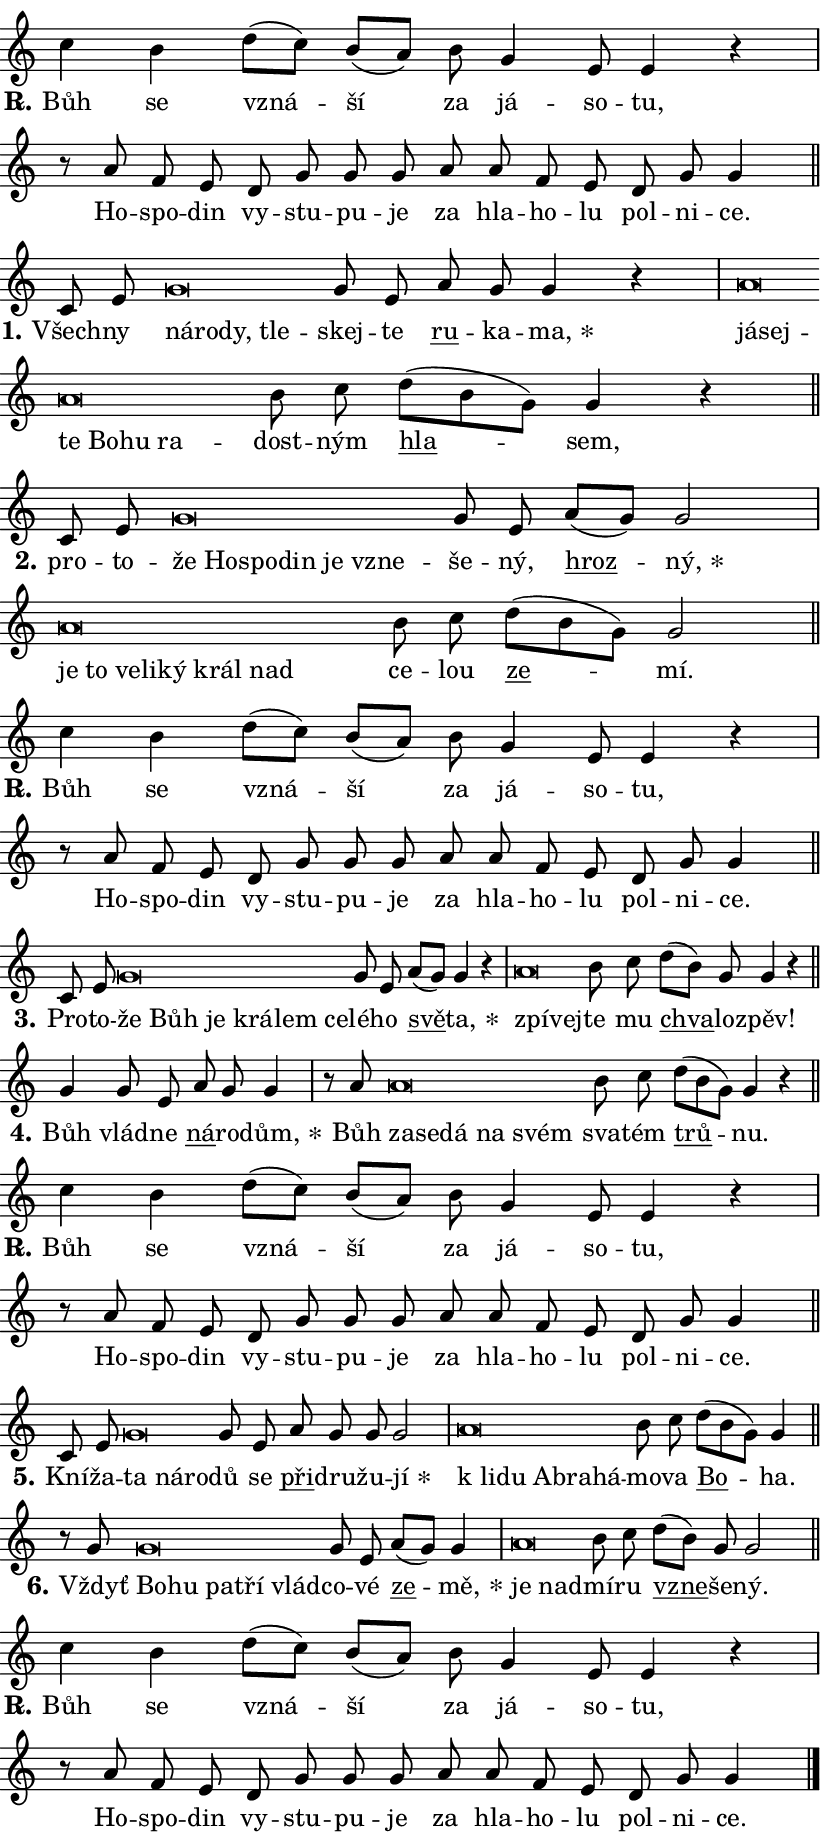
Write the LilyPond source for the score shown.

\version "2.24.0"
\header { tagline = "" }
\paper {
  indent = 0\cm
  top-margin = 0\cm
  right-margin = 0.13\cm % to fit lyric hyphens
  bottom-margin = 0\cm
  left-margin = 0\cm
  paper-width = 14\cm
  page-breaking = #ly:one-page-breaking
  system-system-spacing.basic-distance = #11
  score-system-spacing.basic-distance = #11
  ragged-last = ##f
}


%% Author: Thomas Morley
%% https://lists.gnu.org/archive/html/lilypond-user/2020-05/msg00002.html
#(define (line-position grob)
"Returns position of @var[grob} in current system:
   @code{'start}, if at first time-step
   @code{'end}, if at last time-step
   @code{'middle} otherwise
"
  (let* ((col (ly:item-get-column grob))
         (ln (ly:grob-object col 'left-neighbor))
         (rn (ly:grob-object col 'right-neighbor))
         (col-to-check-left (if (ly:grob? ln) ln col))
         (col-to-check-right (if (ly:grob? rn) rn col))
         (break-dir-left
           (and
             (ly:grob-property col-to-check-left 'non-musical #f)
             (ly:item-break-dir col-to-check-left)))
         (break-dir-right
           (and
             (ly:grob-property col-to-check-right 'non-musical #f)
             (ly:item-break-dir col-to-check-right))))
        (cond ((eqv? 1 break-dir-left) 'start)
              ((eqv? -1 break-dir-right) 'end)
              (else 'middle))))

#(define (tranparent-at-line-position vctor)
  (lambda (grob)
  "Relying on @code{line-position} select the relevant enry from @var{vctor}.
Used to determine transparency,"
    (case (line-position grob)
      ((end) (not (vector-ref vctor 0)))
      ((middle) (not (vector-ref vctor 1)))
      ((start) (not (vector-ref vctor 2))))))

noteHeadBreakVisibility =
#(define-music-function (break-visibility)(vector?)
"Makes @code{NoteHead}s transparent relying on @var{break-visibility}"
#{
  \override NoteHead.transparent =
    #(tranparent-at-line-position break-visibility)
#})

#(define delete-ledgers-for-transparent-note-heads
  (lambda (grob)
    "Reads whether a @code{NoteHead} is transparent.
If so this @code{NoteHead} is removed from @code{'note-heads} from
@var{grob}, which is supposed to be @code{LedgerLineSpanner}.
As a result ledgers are not printed for this @code{NoteHead}"
    (let* ((nhds-array (ly:grob-object grob 'note-heads))
           (nhds-list
             (if (ly:grob-array? nhds-array)
                 (ly:grob-array->list nhds-array)
                 '()))
           ;; Relies on the transparent-property being done before
           ;; Staff.LedgerLineSpanner.after-line-breaking is executed.
           ;; This is fragile ...
           (to-keep
             (remove
               (lambda (nhd)
                 (ly:grob-property nhd 'transparent #f))
               nhds-list)))
      ;; TODO find a better method to iterate over grob-arrays, similiar
      ;; to filter/remove etc for lists
      ;; For now rebuilt from scratch
      (set! (ly:grob-object grob 'note-heads)  '())
      (for-each
        (lambda (nhd)
          (ly:pointer-group-interface::add-grob grob 'note-heads nhd))
        to-keep))))

squashNotes = {
  \override NoteHead.X-extent = #'(-0.2 . 0.2)
  \override NoteHead.Y-extent = #'(-0.75 . 0)
  \override NoteHead.stencil =
    #(lambda (grob)
       (let ((pos (ly:grob-property grob 'staff-position)))
         (begin
           (if (< pos -7) (display "ERROR: Lower brevis then expected\n") (display ""))
           (if (<= pos -6) ly:text-interface::print ly:note-head::print))))
}
unSquashNotes = {
  \revert NoteHead.X-extent
  \revert NoteHead.Y-extent
  \revert NoteHead.stencil
}

hideNotes = \noteHeadBreakVisibility #begin-of-line-visible
unHideNotes = \noteHeadBreakVisibility #all-visible

% work-around for resetting accidentals
% https://lilypond.org/doc/v2.23/Documentation/notation/displaying-rhythms#unmetered-music
cadenzaMeasure = {
  \cadenzaOff
  \partial 1024 s1024
  \cadenzaOn
}

#(define-markup-command (accent layout props text) (markup?)
  "Underline accented syllable"
  (interpret-markup layout props
    #{\markup \override #'(offset . 4.3) \underline { #text }#}))

responsum = \markup \concat {
  "R" \hspace #-1.05 \path #0.1 #'((moveto 0 0.07) (lineto 0.9 0.8)) \hspace #0.05 "."
}

spaceSize = #0.6828661417322834 % exact space size for TeX Gyre Schola

\layout {
  \context {
    \Staff
    \remove "Time_signature_engraver"
    \override LedgerLineSpanner.after-line-breaking = #delete-ledgers-for-transparent-note-heads
  }
  \context {
    \Lyrics {
      \override LyricSpace.minimum-distance = \spaceSize
      \override LyricText.font-name = #"TeX Gyre Schola"
      \override LyricText.font-size = 1
      \override StanzaNumber.font-name = #"TeX Gyre Schola Bold"
      \override StanzaNumber.font-size = 1
    }
  }
  \context {
    \Score 
    \override NoteHead.text =
      #(lambda (grob) 
        (let ((pos (ly:grob-property grob 'staff-position)))
          #{\markup {
            \combine
              \halign #-0.55 \raise #(if (= pos -6) 0 0.5) \override #'(thickness . 2) \draw-line #'(3.2 . 0)
              \musicglyph "noteheads.sM1"
          }#}))
  }
}

% magnetic-lyrics.ily
%
%   written by
%     Jean Abou Samra <jean@abou-samra.fr>
%     Werner Lemberg <wl@gnu.org>
%
%   adapted by
%     Jiri Hon <jiri.hon@gmail.com>
%
% Version 2022-Apr-15

% https://www.mail-archive.com/lilypond-user@gnu.org/msg149350.html

#(define (Left_hyphen_pointer_engraver context)
   "Collect syllable-hyphen-syllable occurrences in lyrics and store
them in properties.  This engraver only looks to the left.  For
example, if the lyrics input is @code{foo -- bar}, it does the
following.

@itemize @bullet
@item
Set the @code{text} property of the @code{LyricHyphen} grob between
@q{foo} and @q{bar} to @code{foo}.

@item
Set the @code{left-hyphen} property of the @code{LyricText} grob with
text @q{foo} to the @code{LyricHyphen} grob between @q{foo} and
@q{bar}.
@end itemize

Use this auxiliary engraver in combination with the
@code{lyric-@/text::@/apply-@/magnetic-@/offset!} hook."
   (let ((hyphen #f)
         (text #f))
     (make-engraver
      (acknowledgers
       ((lyric-syllable-interface engraver grob source-engraver)
        (set! text grob)))
      (end-acknowledgers
       ((lyric-hyphen-interface engraver grob source-engraver)
        ;(when (not (grob::has-interface grob 'lyric-space-interface))
          (set! hyphen grob)));)
      ((stop-translation-timestep engraver)
       (when (and text hyphen)
         (ly:grob-set-object! text 'left-hyphen hyphen))
       (set! text #f)
       (set! hyphen #f)))))

#(define (lyric-text::apply-magnetic-offset! grob)
   "If the space between two syllables is less than the value in
property @code{LyricText@/.details@/.squash-threshold}, move the right
syllable to the left so that it gets concatenated with the left
syllable.

Use this function as a hook for
@code{LyricText@/.after-@/line-@/breaking} if the
@code{Left_@/hyphen_@/pointer_@/engraver} is active."
   (let ((hyphen (ly:grob-object grob 'left-hyphen #f)))
     (when hyphen
       (let ((left-text (ly:spanner-bound hyphen LEFT)))
         (when (grob::has-interface left-text 'lyric-syllable-interface)
           (let* ((common (ly:grob-common-refpoint grob left-text X))
                  (this-x-ext (ly:grob-extent grob common X))
                  (left-x-ext
                   (begin
                     ;; Trigger magnetism for left-text.
                     (ly:grob-property left-text 'after-line-breaking)
                     (ly:grob-extent left-text common X)))
                  ;; `delta` is the gap width between two syllables.
                  (delta (- (interval-start this-x-ext)
                            (interval-end left-x-ext)))
                  (details (ly:grob-property grob 'details))
                  (threshold (assoc-get 'squash-threshold details 0.2)))
             (when (< delta threshold)
               (let* (;; We have to manipulate the input text so that
                      ;; ligatures crossing syllable boundaries are not
                      ;; disabled.  For languages based on the Latin
                      ;; script this is essentially a beautification.
                      ;; However, for non-Western scripts it can be a
                      ;; necessity.
                      (lt (ly:grob-property left-text 'text))
                      (rt (ly:grob-property grob 'text))
                      (is-space (grob::has-interface hyphen 'lyric-space-interface))
                      (space (if is-space " " ""))
                      (extra-delta (if is-space spaceSize 0))
                      ;; Append new syllable.
                      (ltrt-space (if (and (string? lt) (string? rt))
                                (string-append lt space rt)
                                (make-concat-markup (list lt space rt))))
                      ;; Right-align `ltrt` to the right side.
                      (ltrt-space-markup (grob-interpret-markup
                               grob
                               (make-translate-markup
                                (cons (interval-length this-x-ext) 0)
                                (make-right-align-markup ltrt-space)))))
                 (begin
                   ;; Don't print `left-text`.
                   (ly:grob-set-property! left-text 'stencil #f)
                   ;; Set text and stencil (which holds all collected
                   ;; syllables so far) and shift it to the left.
                   (ly:grob-set-property! grob 'text ltrt-space)
                   (ly:grob-set-property! grob 'stencil ltrt-space-markup)
                   (ly:grob-translate-axis! grob (- (- delta extra-delta)) X))))))))))


#(define (lyric-hyphen::displace-bounds-first grob)
   ;; Make very sure this callback isn't triggered too early.
   (let ((left (ly:spanner-bound grob LEFT))
         (right (ly:spanner-bound grob RIGHT)))
     (ly:grob-property left 'after-line-breaking)
     (ly:grob-property right 'after-line-breaking)
     (ly:lyric-hyphen::print grob)))

squashThreshold = #0.4

\layout {
  \context {
    \Lyrics
    \consists #Left_hyphen_pointer_engraver
    \override LyricText.after-line-breaking =
      #lyric-text::apply-magnetic-offset!
    \override LyricHyphen.stencil = #lyric-hyphen::displace-bounds-first
    \override LyricText.details.squash-threshold = \squashThreshold
    \override LyricHyphen.minimum-distance = 0
    \override LyricHyphen.minimum-length = \squashThreshold
  }
}

squashText = \override LyricText.details.squash-threshold = 9999
unSquashText = \override LyricText.details.squash-threshold = \squashThreshold

leftText = \override LyricText.self-alignment-X = #LEFT
unLeftText = \revert LyricText.self-alignment-X

starOffset = #(lambda (grob) 
                (let ((x_offset (ly:self-alignment-interface::aligned-on-x-parent grob)))
                  (if (= x_offset 0) 0 (+ x_offset 1.2))))

star = #(define-music-function (syllable)(string?)
"Append star separator at the end of a syllable"
#{
  \once \override LyricText.X-offset = #starOffset
  \lyricmode { \markup {
    #syllable
    \override #'((font-name . "TeX Gyre Schola Bold")) \hspace #0.2 \lower #0.65 \larger "*"
  } }
#})

starAccent = #(define-music-function (syllable)(string?)
"Append star separator at the end of a syllable and make accent"
#{
  \once \override LyricText.X-offset = #starOffset
  \lyricmode { \markup {
    \accent #syllable
    \override #'((font-name . "TeX Gyre Schola Bold")) \hspace #0.2 \lower #0.65 \larger "*"
  } }
#})

breath = #(define-music-function (syllable)(string?)
"Append breathing indicator at the end of a syllable"
#{
  \lyricmode { \markup { #syllable "+" } }
#})

optionalBreath = #(define-music-function (syllable)(string?)
"Append optional breathing indicator at the end of a syllable"
#{
  \lyricmode { \markup { #syllable "(+)" } }
#})


\score {
    <<
        \new Voice = "melody" { \cadenzaOn \key c \major \relative { c''4 b d8[( c)] b[( a)] \bar "" b g4 e8 e4 r \cadenzaMeasure \bar "|" r8 a f e \bar "" d g g g \bar "" a a f e d g g4 \cadenzaMeasure \bar "||" \break } }
        \new Lyrics \lyricsto "melody" { \lyricmode { \set stanza = \responsum
Bůh se vzná -- ší za já -- so -- tu, Ho -- spo -- din vy -- stu -- pu -- je za hla -- ho -- lu pol -- ni -- ce. } }
    >>
    \layout {}
}

\score {
    <<
        \new Voice = "melody" { \cadenzaOn \key c \major \relative { c'8 e \bar "" \squashNotes g\breve*1/16 \hideNotes \breve*1/16 \bar "" \breve*1/16 \breve*1/16 \bar "" \unHideNotes \unSquashNotes g8 e \bar "" a g g4 r \cadenzaMeasure \bar "|" \squashNotes a\breve*1/16 \hideNotes \breve*1/16 \bar "" \breve*1/16 \bar "" \breve*1/16 \bar "" \breve*1/16 \breve*1/16 \bar "" \unHideNotes \unSquashNotes b8 c \bar "" d[( b g)] g4 r \cadenzaMeasure \bar "||" \break } }
        \new Lyrics \lyricsto "melody" { \lyricmode { \set stanza = "1."
Všech -- ny \leftText ná -- \squashText ro -- dy, tle -- \unLeftText \unSquashText skej -- te \markup \accent ru -- ka -- \star ma, \leftText já -- \squashText sej -- te Bo -- hu ra -- \unLeftText \unSquashText dost -- ným \markup \accent hla -- sem, } }
    >>
    \layout {}
}

\score {
    <<
        \new Voice = "melody" { \cadenzaOn \key c \major \relative { c'8 e \bar "" \squashNotes g\breve*1/16 \hideNotes \breve*1/16 \bar "" \breve*1/16 \bar "" \breve*1/16 \bar "" \breve*1/16 \breve*1/16 \bar "" \unHideNotes \unSquashNotes g8 e \bar "" a[( g)] g2 \cadenzaMeasure \bar "|" \squashNotes a\breve*1/16 \hideNotes \breve*1/16 \bar "" \breve*1/16 \bar "" \breve*1/16 \bar "" \breve*1/16 \bar "" \breve*1/16 \breve*1/16 \bar "" \unHideNotes \unSquashNotes b8 c \bar "" d[( b g)] g2 \cadenzaMeasure \bar "||" \break } }
        \new Lyrics \lyricsto "melody" { \lyricmode { \set stanza = "2."
pro -- to -- \leftText že \squashText Ho -- spo -- din je vzne -- \unLeftText \unSquashText še -- ný, \markup \accent hroz -- \star ný, \leftText je \squashText to ve -- li -- ký král nad \unLeftText \unSquashText ce -- lou \markup \accent ze -- mí. } }
    >>
    \layout {}
}

\score {
    <<
        \new Voice = "melody" { \cadenzaOn \key c \major \relative { c''4 b d8[( c)] b[( a)] \bar "" b g4 e8 e4 r \cadenzaMeasure \bar "|" r8 a f e \bar "" d g g g \bar "" a a f e d g g4 \cadenzaMeasure \bar "||" \break } }
        \new Lyrics \lyricsto "melody" { \lyricmode { \set stanza = \responsum
Bůh se vzná -- ší za já -- so -- tu, Ho -- spo -- din vy -- stu -- pu -- je za hla -- ho -- lu pol -- ni -- ce. } }
    >>
    \layout {}
}

\score {
    <<
        \new Voice = "melody" { \cadenzaOn \key c \major \relative { c'8 e \bar "" \squashNotes g\breve*1/16 \hideNotes \breve*1/16 \bar "" \breve*1/16 \bar "" \breve*1/16 \bar "" \breve*1/16 \breve*1/16 \bar "" \unHideNotes \unSquashNotes g8 e \bar "" a[( g)] g4 r \cadenzaMeasure \bar "|" \squashNotes a\breve*1/16 \hideNotes \breve*1/16 \bar "" \unHideNotes \unSquashNotes b8 c \bar "" d[( b)] g g4 r \cadenzaMeasure \bar "||" \break } }
        \new Lyrics \lyricsto "melody" { \lyricmode { \set stanza = "3."
Pro -- to -- \leftText že \squashText Bůh je krá -- lem ce -- \unLeftText \unSquashText lé -- ho \markup \accent svě -- \star ta, \leftText zpí -- \squashText vej -- \unLeftText \unSquashText te mu \markup \accent chva -- lo -- zpěv! } }
    >>
    \layout {}
}

\score {
    <<
        \new Voice = "melody" { \cadenzaOn \key c \major \relative { g'4 g8 e \bar "" a g g4 \cadenzaMeasure \bar "|" r8 a8 \squashNotes a\breve*1/16 \hideNotes \breve*1/16 \bar "" \breve*1/16 \bar "" \breve*1/16 \breve*1/16 \bar "" \unHideNotes \unSquashNotes b8 c \bar "" d[( b g)] g4 r \cadenzaMeasure \bar "||" \break } }
        \new Lyrics \lyricsto "melody" { \lyricmode { \set stanza = "4."
Bůh vlád -- ne \markup \accent ná -- ro -- \star dům, Bůh \leftText za -- \squashText se -- dá na svém \unLeftText \unSquashText sva -- tém \markup \accent trů -- nu. } }
    >>
    \layout {}
}

\score {
    <<
        \new Voice = "melody" { \cadenzaOn \key c \major \relative { c''4 b d8[( c)] b[( a)] \bar "" b g4 e8 e4 r \cadenzaMeasure \bar "|" r8 a f e \bar "" d g g g \bar "" a a f e d g g4 \cadenzaMeasure \bar "||" \break } }
        \new Lyrics \lyricsto "melody" { \lyricmode { \set stanza = \responsum
Bůh se vzná -- ší za já -- so -- tu, Ho -- spo -- din vy -- stu -- pu -- je za hla -- ho -- lu pol -- ni -- ce. } }
    >>
    \layout {}
}

\score {
    <<
        \new Voice = "melody" { \cadenzaOn \key c \major \relative { c'8 e \bar "" \squashNotes g\breve*1/16 \hideNotes \breve*1/16 \breve*1/16 \bar "" \unHideNotes \unSquashNotes g8 e \bar "" a g g g2 \cadenzaMeasure \bar "|" \squashNotes a\breve*1/16 \hideNotes \breve*1/16 \bar "" \breve*1/16 \bar "" \breve*1/16 \breve*1/16 \bar "" \unHideNotes \unSquashNotes b8 c \bar "" d[( b g)] g4 \cadenzaMeasure \bar "||" \break } }
        \new Lyrics \lyricsto "melody" { \lyricmode { \set stanza = "5."
Kní -- ža -- \leftText ta \squashText ná -- ro -- \unLeftText \unSquashText dů se \markup \accent při -- dru -- žu -- \star jí \leftText "k li" -- \squashText du Ab -- ra -- há -- \unLeftText \unSquashText mo -- va \markup \accent Bo -- ha. } }
    >>
    \layout {}
}

\score {
    <<
        \new Voice = "melody" { \cadenzaOn \key c \major \relative { r8 g'8 \squashNotes g\breve*1/16 \hideNotes \breve*1/16 \bar "" \breve*1/16 \bar "" \breve*1/16 \breve*1/16 \bar "" \unHideNotes \unSquashNotes g8 e \bar "" a[( g)] g4 \cadenzaMeasure \bar "|" \squashNotes a\breve*1/16 \hideNotes \breve*1/16 \bar "" \unHideNotes \unSquashNotes b8 c \bar "" d[( b)] g g2 \cadenzaMeasure \bar "||" \break } }
        \new Lyrics \lyricsto "melody" { \lyricmode { \set stanza = "6."
Vždyť \leftText Bo -- \squashText hu pa -- tří vlád -- \unLeftText \unSquashText co -- vé \markup \accent ze -- \star mě, \leftText je \squashText nad -- \unLeftText \unSquashText mí -- ru \markup \accent vzne -- še -- ný. } }
    >>
    \layout {}
}

\score {
    <<
        \new Voice = "melody" { \cadenzaOn \key c \major \relative { c''4 b d8[( c)] b[( a)] \bar "" b g4 e8 e4 r \cadenzaMeasure \bar "|" r8 a f e \bar "" d g g g \bar "" a a f e d g g4 \cadenzaMeasure \bar "||" \break } \bar "|." }
        \new Lyrics \lyricsto "melody" { \lyricmode { \set stanza = \responsum
Bůh se vzná -- ší za já -- so -- tu, Ho -- spo -- din vy -- stu -- pu -- je za hla -- ho -- lu pol -- ni -- ce. } }
    >>
    \layout {}
}
